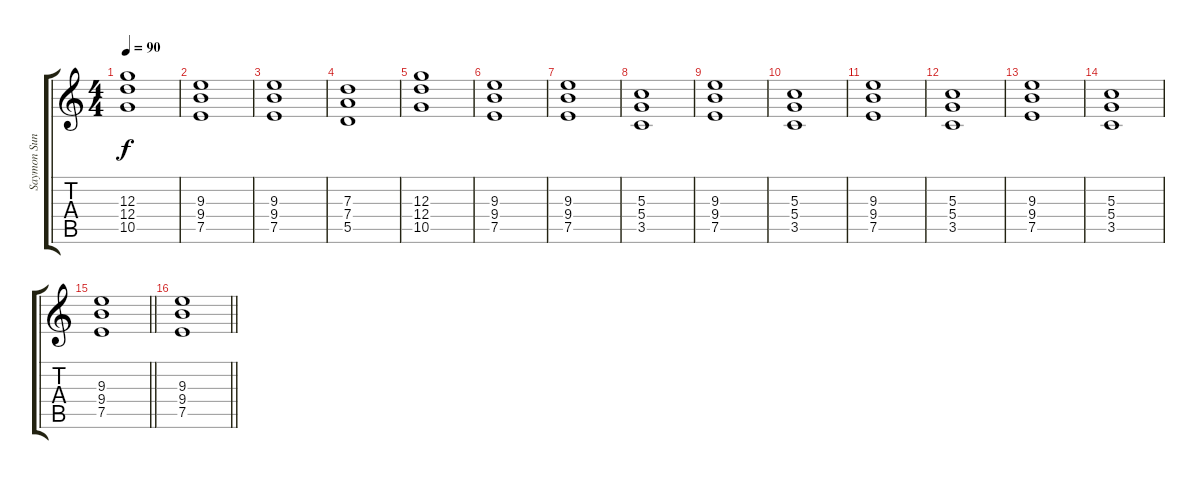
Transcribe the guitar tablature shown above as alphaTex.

\track ("Saymon Sundiam (Rhythm Guitar)" "Saymon Sun") {instrument distortionguitar}
\staff {score tabs}
\tuning (E4 B3 G3 D3 A2 E2) {hide}
\ts (4 4)
\tempo 90
\clef g2
\ks c
(12.3 12.4 10.5).1{dy f} |
(9.3 9.4 7.5).1 |
(9.3 9.4 7.5).1 |
(7.3 7.4 5.5).1 |
(12.3 12.4 10.5).1 |
(9.3 9.4 7.5).1 |
(9.3 9.4 7.5).1 |
(5.3 5.4 3.5).1 |
(9.3 9.4 7.5).1 |
(5.3 5.4 3.5).1 |
(9.3 9.4 7.5).1 |
(5.3 5.4 3.5).1 |
(9.3 9.4 7.5).1 |
(5.3 5.4 3.5).1 |
\barLineRight lightlight
(9.3 9.4 7.5).1 |
\barLineRight lightlight
(9.3 9.4 7.5).1
